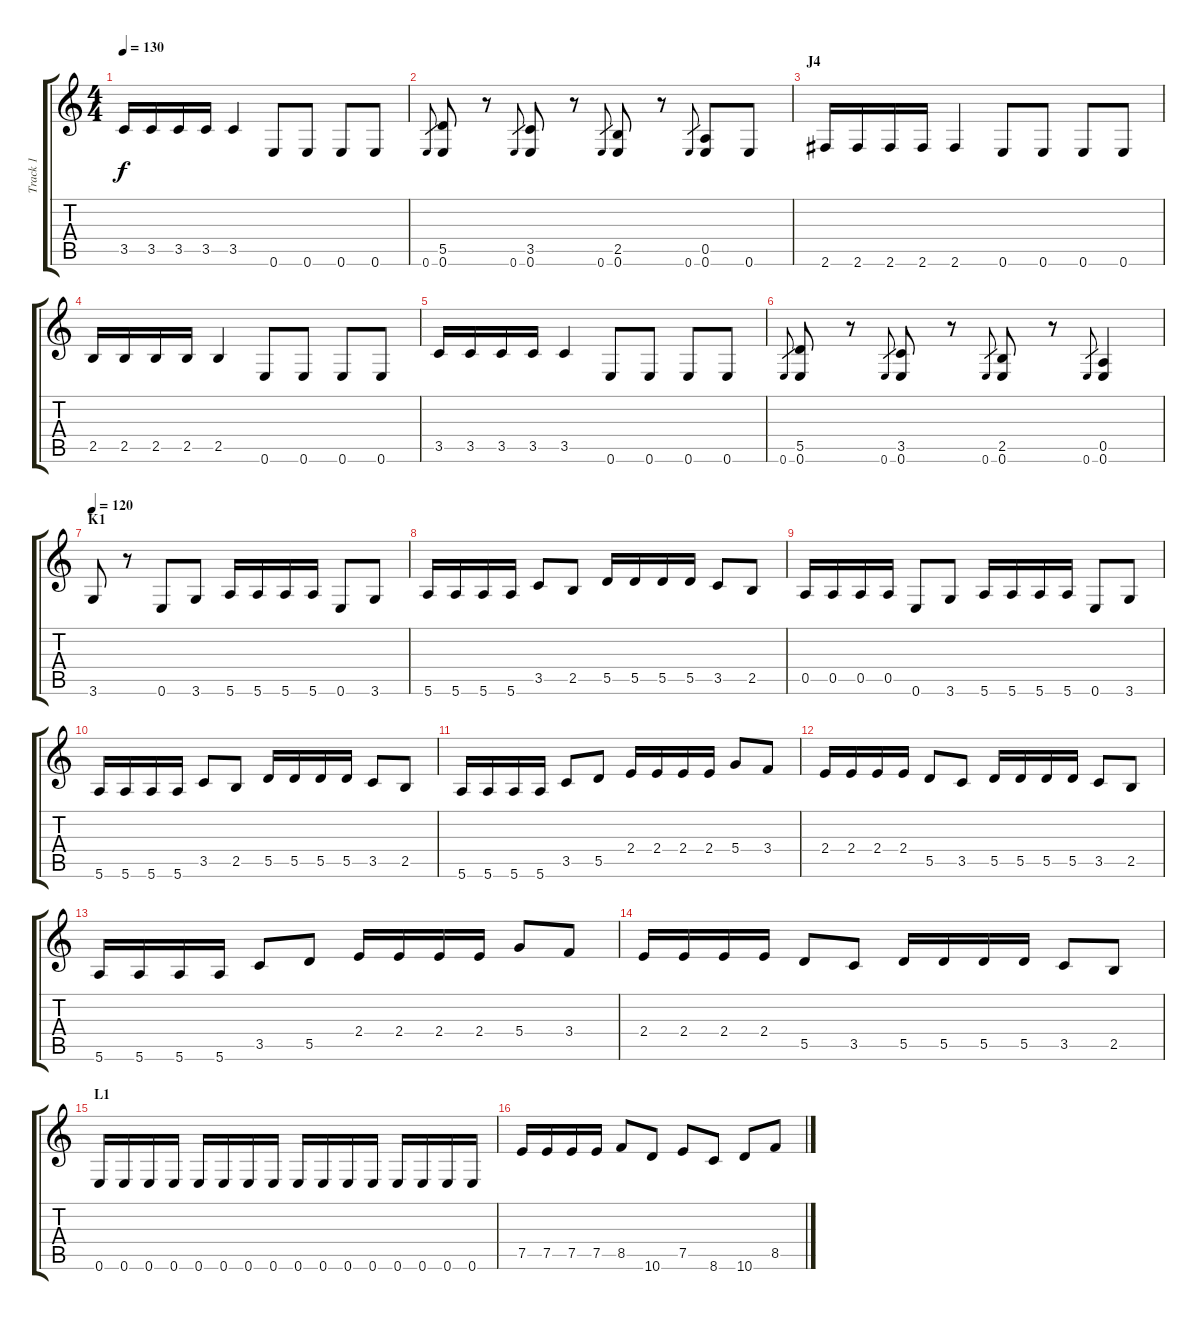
\track ("Track 1" "Track 1") {instrument distortionguitar}
\staff {score tabs}
\tuning (E4 B3 G3 D3 A2 E2) {hide}
\ts (4 4)
\tempo 130
\clef g2
\ks c
3.5.16{dy f} 3.5.16 3.5.16 3.5.16 3.5.4 0.6.8 0.6.8 0.6.8 0.6.8 |
0.6.8{gr} (5.5 0.6).8 r.8 0.6.8{gr} (3.5 0.6).8 r.8 0.6.8{gr} (2.5 0.6).8 r.8 0.6.8{gr} (0.5 0.6).8 0.6.8 |
\section ("" "J4")
2.6.16 2.6.16 2.6.16 2.6.16 2.6.4 0.6.8 0.6.8 0.6.8 0.6.8 |
2.5.16 2.5.16 2.5.16 2.5.16 2.5.4 0.6.8 0.6.8 0.6.8 0.6.8 |
3.5.16 3.5.16 3.5.16 3.5.16 3.5.4 0.6.8 0.6.8 0.6.8 0.6.8 |
0.6.8{gr} (5.5 0.6).8 r.8 0.6.8{gr} (3.5 0.6).8 r.8 0.6.8{gr} (2.5 0.6).8 r.8 0.6.8{gr} (0.5 0.6).4 |
\section ("" "K1")
\tempo 120
3.6.8 r.8 0.6.8 3.6.8 5.6.16 5.6.16 5.6.16 5.6.16 0.6.8 3.6.8 |
5.6.16 5.6.16 5.6.16 5.6.16 3.5.8 2.5.8 5.5.16 5.5.16 5.5.16 5.5.16 3.5.8 2.5.8 |
0.5.16 0.5.16 0.5.16 0.5.16 0.6.8 3.6.8 5.6.16 5.6.16 5.6.16 5.6.16 0.6.8 3.6.8 |
5.6.16 5.6.16 5.6.16 5.6.16 3.5.8 2.5.8 5.5.16 5.5.16 5.5.16 5.5.16 3.5.8 2.5.8 |
5.6.16 5.6.16 5.6.16 5.6.16 3.5.8 5.5.8 2.4.16 2.4.16 2.4.16 2.4.16 5.4.8 3.4.8 |
2.4.16 2.4.16 2.4.16 2.4.16 5.5.8 3.5.8 5.5.16 5.5.16 5.5.16 5.5.16 3.5.8 2.5.8 |
5.6.16 5.6.16 5.6.16 5.6.16 3.5.8 5.5.8 2.4.16 2.4.16 2.4.16 2.4.16 5.4.8 3.4.8 |
2.4.16 2.4.16 2.4.16 2.4.16 5.5.8 3.5.8 5.5.16 5.5.16 5.5.16 5.5.16 3.5.8 2.5.8 |
\section ("" "L1")
0.6.16 0.6.16 0.6.16 0.6.16 0.6.16 0.6.16 0.6.16 0.6.16 0.6.16 0.6.16 0.6.16 0.6.16 0.6.16 0.6.16 0.6.16 0.6.16 |
7.5.16 7.5.16 7.5.16 7.5.16 8.5.8 10.6.8 7.5.8 8.6.8 10.6.8 8.5.8
